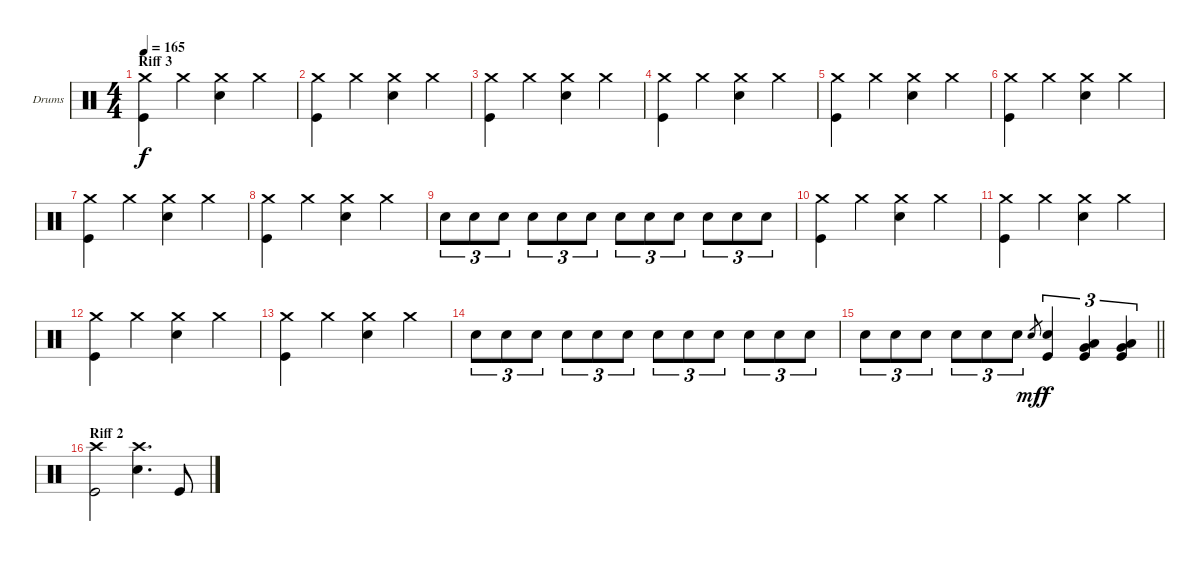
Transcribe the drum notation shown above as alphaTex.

\bracketExtendMode groupsimilarinstruments
\firstSystemTrackNameOrientation horizontal
\otherSystemsTrackNameOrientation horizontal
\track ("Drumkit" "Drums") {instrument percussion}
\staff {score}
\articulation defaults
\ts (4 4)
\section ("" "Riff 3")
\tempo 165
\clef neutral
\ks c
("Crash medium (hit)" "Kick (hit)").4{dy f} "Crash medium (hit)".4 ("Crash medium (hit)" "Snare (hit) 2").4 "Crash medium (hit)".4 |
("Crash medium (hit)" "Kick (hit)").4 "Crash medium (hit)".4 ("Crash medium (hit)" "Snare (hit) 2").4 "Crash medium (hit)".4 |
("Crash medium (hit)" "Kick (hit)").4 "Crash medium (hit)".4 ("Crash medium (hit)" "Snare (hit) 2").4 "Crash medium (hit)".4 |
("Crash medium (hit)" "Kick (hit)").4 "Crash medium (hit)".4 ("Crash medium (hit)" "Snare (hit) 2").4 "Crash medium (hit)".4 |
("Crash medium (hit)" "Kick (hit)").4 "Crash medium (hit)".4 ("Crash medium (hit)" "Snare (hit) 2").4 "Crash medium (hit)".4 |
("Crash medium (hit)" "Kick (hit)").4 "Crash medium (hit)".4 ("Crash medium (hit)" "Snare (hit) 2").4 "Crash medium (hit)".4 |
("Crash medium (hit)" "Kick (hit)").4 "Crash medium (hit)".4 ("Crash medium (hit)" "Snare (hit) 2").4 "Crash medium (hit)".4 |
("Crash medium (hit)" "Kick (hit)").4 "Crash medium (hit)".4 ("Crash medium (hit)" "Snare (hit) 2").4 "Crash medium (hit)".4 |
"Snare (hit) 2".8{tu (3 2)} "Snare (hit) 2".8{tu (3 2)} "Snare (hit) 2".8{tu (3 2)} "Snare (hit) 2".8{tu (3 2)} "Snare (hit) 2".8{tu (3 2)} "Snare (hit) 2".8{tu (3 2)} "Snare (hit) 2".8{tu (3 2)} "Snare (hit) 2".8{tu (3 2)} "Snare (hit) 2".8{tu (3 2)} "Snare (hit) 2".8{tu (3 2)} "Snare (hit) 2".8{tu (3 2)} "Snare (hit) 2".8{tu (3 2)} |
("Crash medium (hit)" "Kick (hit)").4 "Crash medium (hit)".4 ("Crash medium (hit)" "Snare (hit) 2").4 "Crash medium (hit)".4 |
("Crash medium (hit)" "Kick (hit)").4 "Crash medium (hit)".4 ("Crash medium (hit)" "Snare (hit) 2").4 "Crash medium (hit)".4 |
("Crash medium (hit)" "Kick (hit)").4 "Crash medium (hit)".4 ("Crash medium (hit)" "Snare (hit) 2").4 "Crash medium (hit)".4 |
("Crash medium (hit)" "Kick (hit)").4 "Crash medium (hit)".4 ("Crash medium (hit)" "Snare (hit) 2").4 "Crash medium (hit)".4 |
"Snare (hit) 2".8{tu (3 2)} "Snare (hit) 2".8{tu (3 2)} "Snare (hit) 2".8{tu (3 2)} "Snare (hit) 2".8{tu (3 2)} "Snare (hit) 2".8{tu (3 2)} "Snare (hit) 2".8{tu (3 2)} "Snare (hit) 2".8{tu (3 2)} "Snare (hit) 2".8{tu (3 2)} "Snare (hit) 2".8{tu (3 2)} "Snare (hit) 2".8{tu (3 2)} "Snare (hit) 2".8{tu (3 2)} "Snare (hit) 2".8{tu (3 2)} |
\barLineRight lightlight "Snare (hit) 2".8{tu (3 2)} "Snare (hit) 2".8{tu (3 2)} "Snare (hit) 2".8{tu (3 2)} "Snare (hit) 2".8{tu (3 2)} "Snare (hit) 2".8{tu (3 2)} "Snare (hit) 2".8{tu (3 2)} "Snare (hit) 2".8{gr dy mf}
("Snare (hit) 2" "Kick (hit)").4{tu (3 2) dy f} ("Low Tom (hit)" "Very Low Tom (hit)" "Kick (hit)").4{tu (3 2)} ("Low Tom (hit)" "Very Low Tom (hit)" "Kick (hit)").4{tu (3 2)} |
\section ("" "Riff 2")
("Crash high (hit)" "Kick (hit)").2 ("Crash high (hit)" "Snare (hit) 2").4{d} "Kick (hit)".8
